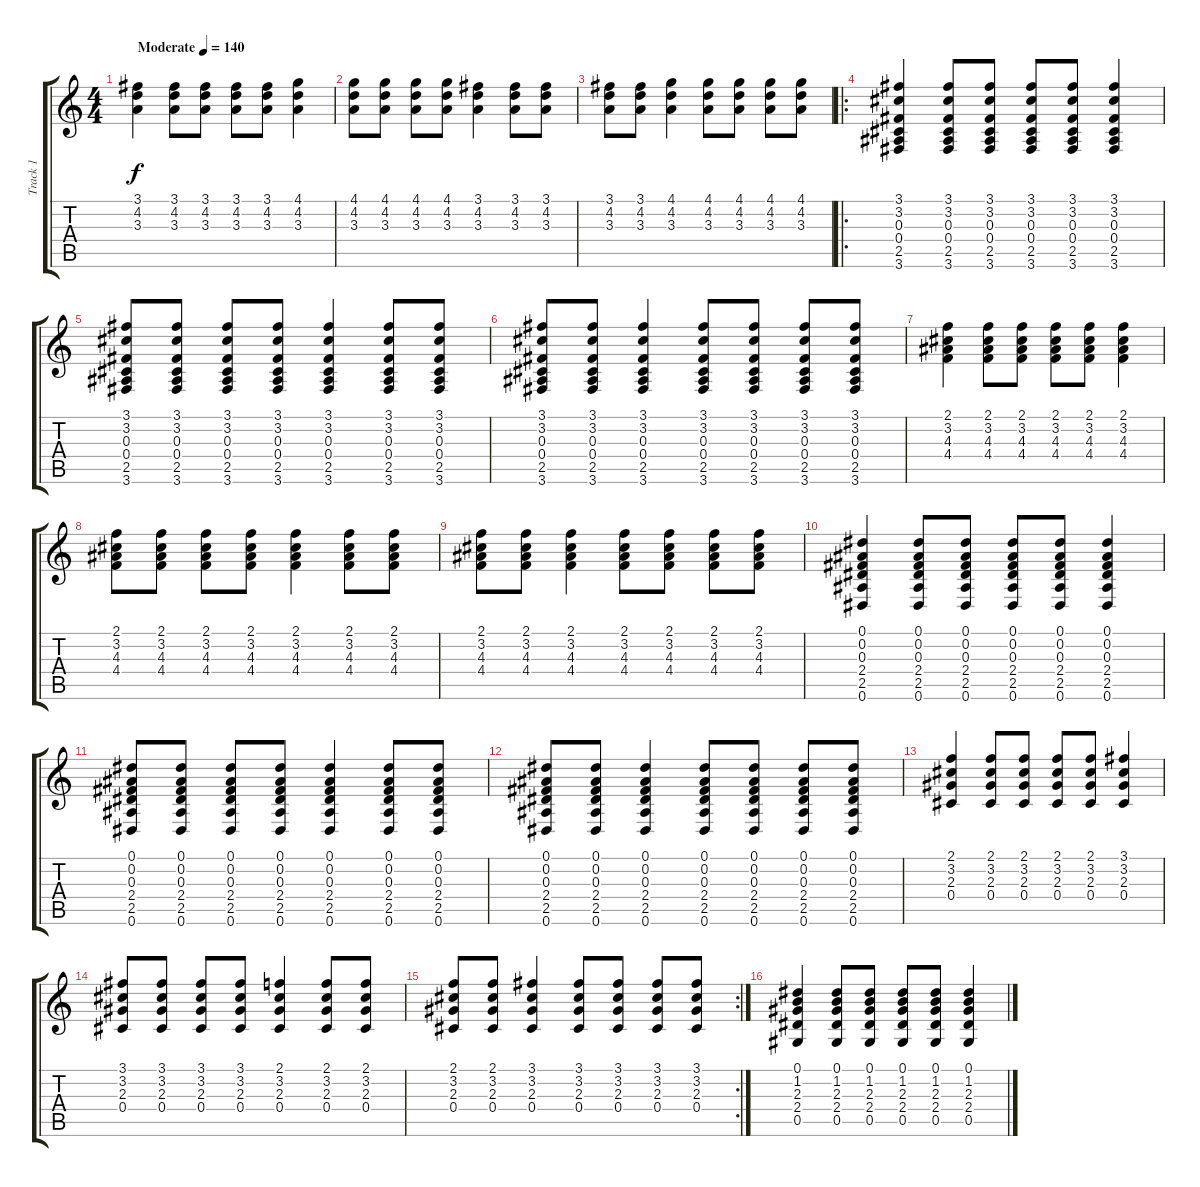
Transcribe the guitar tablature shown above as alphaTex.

\track ("Track 1" "Track 1") {instrument acousticguitarsteel}
\staff {score tabs}
\tuning (Eb4 Bb3 Gb3 Db3 Ab2 Eb2) {hide}
\ts (4 4)
\tempo (140 "Moderate")
\clef g2
\ks c
(3.1 4.2 3.3).4{dy f instrument acousticguitarsteel} (3.1 4.2 3.3).8 (3.1 4.2 3.3).8 (3.1 4.2 3.3).8 (3.1 4.2 3.3).8 (4.1 4.2 3.3).4 |
(4.1 4.2 3.3).8 (4.1 4.2 3.3).8 (4.1 4.2 3.3).8 (4.1 4.2 3.3).8 (3.1 4.2 3.3).4 (3.1 4.2 3.3).8 (3.1 4.2 3.3).8 |
(3.1 4.2 3.3).8 (3.1 4.2 3.3).8 (4.1 4.2 3.3).4 (4.1 4.2 3.3).8 (4.1 4.2 3.3).8 (4.1 4.2 3.3).8 (4.1 4.2 3.3).8 |
\ro
(3.1 3.2 0.3 0.4 2.5 3.6).4 (3.1 3.2 0.3 0.4 2.5 3.6).8 (3.1 3.2 0.3 0.4 2.5 3.6).8 (3.1 3.2 0.3 0.4 2.5 3.6).8 (3.1 3.2 0.3 0.4 2.5 3.6).8 (3.1 3.2 0.3 0.4 2.5 3.6).4 |
(3.1 3.2 0.3 0.4 2.5 3.6).8 (3.1 3.2 0.3 0.4 2.5 3.6).8 (3.1 3.2 0.3 0.4 2.5 3.6).8 (3.1 3.2 0.3 0.4 2.5 3.6).8 (3.1 3.2 0.3 0.4 2.5 3.6).4 (3.1 3.2 0.3 0.4 2.5 3.6).8 (3.1 3.2 0.3 0.4 2.5 3.6).8 |
(3.1 3.2 0.3 0.4 2.5 3.6).8 (3.1 3.2 0.3 0.4 2.5 3.6).8 (3.1 3.2 0.3 0.4 2.5 3.6).4 (3.1 3.2 0.3 0.4 2.5 3.6).8 (3.1 3.2 0.3 0.4 2.5 3.6).8 (3.1 3.2 0.3 0.4 2.5 3.6).8 (3.1 3.2 0.3 0.4 2.5 3.6).8 |
(2.1 3.2 4.3 4.4).4 (2.1 3.2 4.3 4.4).8 (2.1 3.2 4.3 4.4).8 (2.1 3.2 4.3 4.4).8 (2.1 3.2 4.3 4.4).8 (2.1 3.2 4.3 4.4).4 |
(2.1 3.2 4.3 4.4).8 (2.1 3.2 4.3 4.4).8 (2.1 3.2 4.3 4.4).8 (2.1 3.2 4.3 4.4).8 (2.1 3.2 4.3 4.4).4 (2.1 3.2 4.3 4.4).8 (2.1 3.2 4.3 4.4).8 |
(2.1 3.2 4.3 4.4).8 (2.1 3.2 4.3 4.4).8 (2.1 3.2 4.3 4.4).4 (2.1 3.2 4.3 4.4).8 (2.1 3.2 4.3 4.4).8 (2.1 3.2 4.3 4.4).8 (2.1 3.2 4.3 4.4).8 |
(0.1 0.2 0.3 2.4 2.5 0.6).4 (0.1 0.2 0.3 2.4 2.5 0.6).8 (0.1 0.2 0.3 2.4 2.5 0.6).8 (0.1 0.2 0.3 2.4 2.5 0.6).8 (0.1 0.2 0.3 2.4 2.5 0.6).8 (0.1 0.2 0.3 2.4 2.5 0.6).4 |
(0.1 0.2 0.3 2.4 2.5 0.6).8 (0.1 0.2 0.3 2.4 2.5 0.6).8 (0.1 0.2 0.3 2.4 2.5 0.6).8 (0.1 0.2 0.3 2.4 2.5 0.6).8 (0.1 0.2 0.3 2.4 2.5 0.6).4 (0.1 0.2 0.3 2.4 2.5 0.6).8 (0.1 0.2 0.3 2.4 2.5 0.6).8 |
(0.1 0.2 0.3 2.4 2.5 0.6).8 (0.1 0.2 0.3 2.4 2.5 0.6).8 (0.1 0.2 0.3 2.4 2.5 0.6).4 (0.1 0.2 0.3 2.4 2.5 0.6).8 (0.1 0.2 0.3 2.4 2.5 0.6).8 (0.1 0.2 0.3 2.4 2.5 0.6).8 (0.1 0.2 0.3 2.4 2.5 0.6).8 |
(2.1 3.2 2.3 0.4).4 (2.1 3.2 2.3 0.4).8 (2.1 3.2 2.3 0.4).8 (2.1 3.2 2.3 0.4).8 (2.1 3.2 2.3 0.4).8 (3.1 3.2 2.3 0.4).4 |
(3.1 3.2 2.3 0.4).8 (3.1 3.2 2.3 0.4).8 (3.1 3.2 2.3 0.4).8 (3.1 3.2 2.3 0.4).8 (2.1 3.2 2.3 0.4).4 (2.1 3.2 2.3 0.4).8 (2.1 3.2 2.3 0.4).8 |
\rc 2
(2.1 3.2 2.3 0.4).8 (2.1 3.2 2.3 0.4).8 (3.1 3.2 2.3 0.4).4 (3.1 3.2 2.3 0.4).8 (3.1 3.2 2.3 0.4).8 (3.1 3.2 2.3 0.4).8 (3.1 3.2 2.3 0.4).8 |
(0.1 1.2 2.3 2.4 0.5).4 (0.1 1.2 2.3 2.4 0.5).8 (0.1 1.2 2.3 2.4 0.5).8 (0.1 1.2 2.3 2.4 0.5).8 (0.1 1.2 2.3 2.4 0.5).8 (0.1 1.2 2.3 2.4 0.5).4
